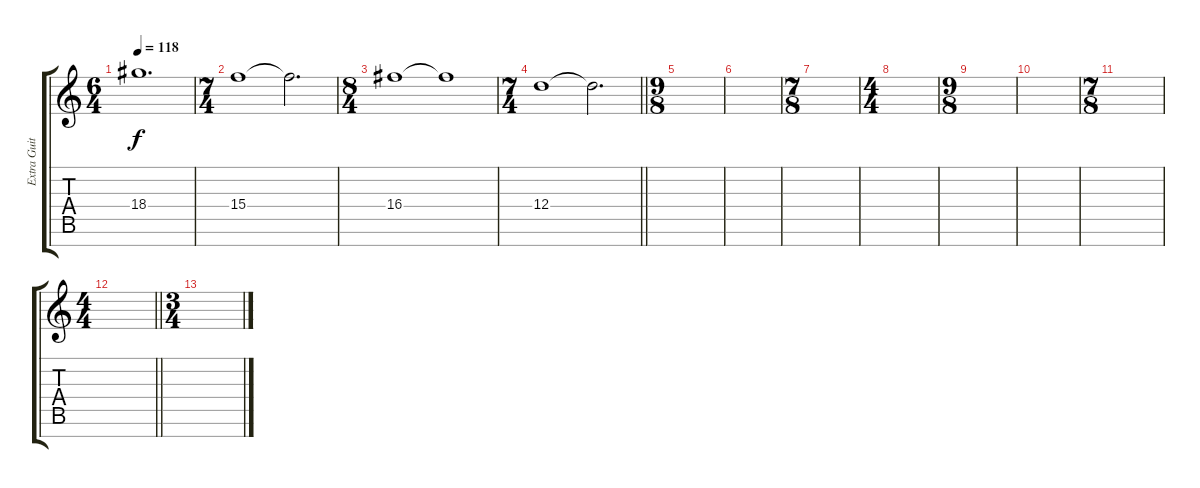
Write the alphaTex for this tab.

\track ("Extra Guitar" "Extra Guit") {instrument distortionguitar}
\staff {score tabs}
\tuning (E4 B3 G3 D3 A2 D2 B1) {hide}
\ts (6 4)
\section ("" "")
\tempo 118
\clef g2
\ks c
18.4.1{d dy f volume 9 instrument distortionguitar} |
\ts (7 4)
15.4.1 15.4{t}.2{d} |
\ts (8 4)
16.4.1 16.4{t}.1 |
\ts (7 4)
\barLineRight lightlight
12.4.1 12.4{t}.2{d} |
\ts (9 8)
\section ("" "")
|
|
\ts (7 8)
|
\ts (4 4)
|
\ts (9 8)
|
|
\ts (7 8)
|
\ts (4 4)
\barLineRight lightlight
|
\ts (3 4)
\section ("" "")
